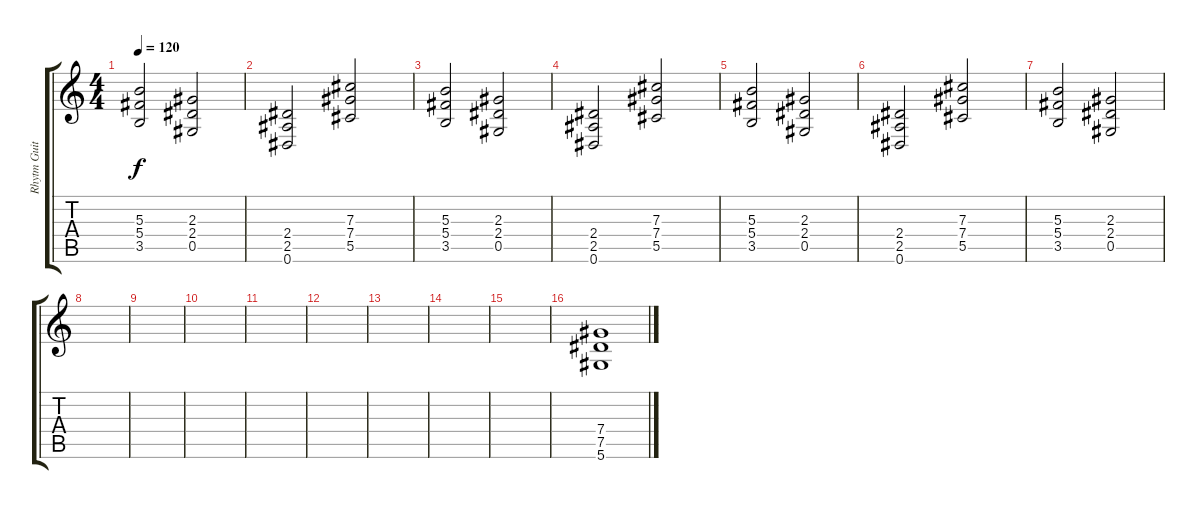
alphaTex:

\track ("Rhytm Guitar" "Rhytm Guit") {instrument distortionguitar}
\staff {score tabs}
\tuning (Eb4 Bb3 Gb3 Db3 Ab2 Eb2) {hide}
\ts (4 4)
\tempo 120
\clef g2
\ks c
(5.3 5.4 3.5).2{dy f} (2.3 2.4 0.5).2 |
(2.4 2.5 0.6).2 (7.3 7.4 5.5).2 |
(5.3 5.4 3.5).2 (2.3 2.4 0.5).2 |
(2.4 2.5 0.6).2 (7.3 7.4 5.5).2 |
(5.3 5.4 3.5).2 (2.3 2.4 0.5).2 |
(2.4 2.5 0.6).2 (7.3 7.4 5.5).2 |
(5.3 5.4 3.5).2 (2.3 2.4 0.5).2 |
|
|
|
|
|
|
|
|
(7.4 7.5 5.6).1{volume 13 instrument distortionguitar}
